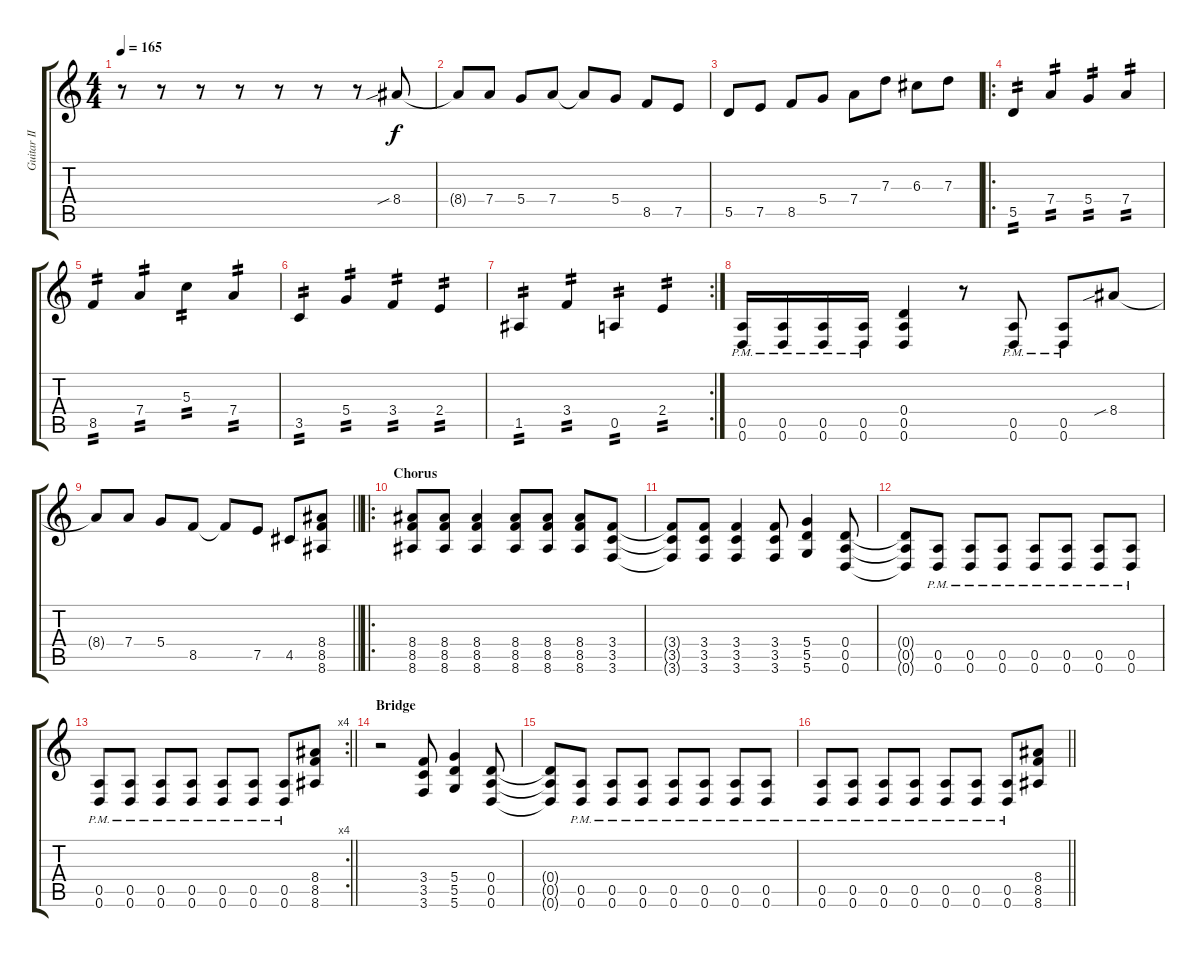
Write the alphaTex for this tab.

\track ("Guitar II" "Guitar II") {instrument distortionguitar}
\staff {score tabs}
\tuning (E4 B3 G3 D3 A2 D2) {hide}
\ts (4 4)
\tempo 165
\clef g2
\ks c
r.8{dy mp} r.8 r.8 r.8 r.8 r.8 r.8 8.4{sib}.8{dy f} |
8.4{t}.8 7.4.8 5.4.8 7.4.8 7.4{t}.8 5.4.8 8.5.8 7.5.8 |
5.5.8 7.5.8 8.5.8 5.4.8 7.4.8 7.3.8 6.3.8 7.3.8 |
\ro
5.5.4{tp 2} 7.4.4{tp 2} 5.4.4{tp 2} 7.4.4{tp 2} |
8.5.4{tp 2} 7.4.4{tp 2} 5.3.4{tp 2} 7.4.4{tp 2} |
3.5.4{tp 2} 5.4.4{tp 2} 3.4.4{tp 2} 2.4.4{tp 2} |
\rc 2
1.5.4{tp 2} 3.4.4{tp 2} 0.5.4{tp 2} 2.4.4{tp 2} |
(0.5{pm} 0.6{pm}).16 (0.5{pm} 0.6{pm}).16 (0.5{pm} 0.6{pm}).16 (0.5{pm} 0.6{pm}).16 (0.4 0.5 0.6).4 r.8 (0.5{pm} 0.6{pm}).8 (0.5{pm} 0.6{pm}).8 8.4{sib}.8 |
\barLineRight lightlight
8.4{t}.8 7.4.8 5.4.8 8.5.8 8.5{t}.8 7.5.8 4.5.8 (8.4 8.5 8.6).8 |
\ro
\section ("" "Chorus")
(8.4 8.5 8.6).8 (8.4 8.5 8.6).8 (8.4 8.5 8.6).4 (8.4 8.5 8.6).8 (8.4 8.5 8.6).8 (8.4 8.5 8.6).8 (3.4 3.5 3.6).8 |
(3.4{t} 3.5{t} 3.6{t}).8 (3.4 3.5 3.6).8 (3.4 3.5 3.6).4 (3.4 3.5 3.6).8 (5.4 5.5 5.6).4 (0.4 0.5 0.6).8 |
(0.4{t} 0.5{t} 0.6{t}).8 (0.5{pm} 0.6{pm}).8 (0.5{pm} 0.6{pm}).8 (0.5{pm} 0.6{pm}).8 (0.5{pm} 0.6{pm}).8 (0.5{pm} 0.6{pm}).8 (0.5{pm} 0.6{pm}).8 (0.5{pm} 0.6{pm}).8 |
\rc 4
\barLineRight lightlight
(0.5{pm} 0.6{pm}).8 (0.5{pm} 0.6{pm}).8 (0.5{pm} 0.6{pm}).8 (0.5{pm} 0.6{pm}).8 (0.5{pm} 0.6{pm}).8 (0.5{pm} 0.6{pm}).8 (0.5{pm} 0.6{pm}).8 (8.4 8.5 8.6).8 |
\section ("" "Bridge")
r.2 (3.4 3.5 3.6).8 (5.4 5.5 5.6).4 (0.4 0.5 0.6).8 |
(0.4{t} 0.5{t} 0.6{t}).8 (0.5{pm} 0.6{pm}).8 (0.5{pm} 0.6{pm}).8 (0.5{pm} 0.6{pm}).8 (0.5{pm} 0.6{pm}).8 (0.5{pm} 0.6{pm}).8 (0.5{pm} 0.6{pm}).8 (0.5{pm} 0.6{pm}).8 |
\barLineRight lightlight
(0.5{pm} 0.6{pm}).8 (0.5{pm} 0.6{pm}).8 (0.5{pm} 0.6{pm}).8 (0.5{pm} 0.6{pm}).8 (0.5{pm} 0.6{pm}).8 (0.5{pm} 0.6{pm}).8 (0.5{pm} 0.6{pm}).8 (8.4 8.5 8.6).8
